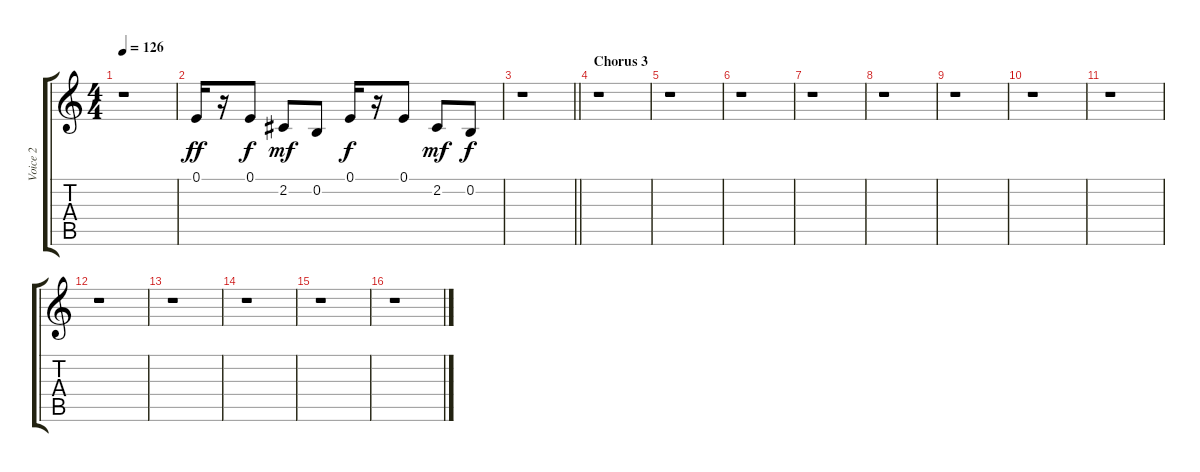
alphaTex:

\track ("Voice 2" "Voice 2") {instrument lead2sawtooth}
\staff {score tabs}
\tuning (E4 B3 G3 D3 A2 E2) {hide}
\ts (4 4)
\tempo 126
\clef g2
\ks c
r.1{dy f} |
0.1.16{dy ff} r.16 0.1.8{dy f} 2.2.8{dy mf} 0.2.8 0.1.16{dy f} r.16 0.1.8 2.2.8{dy mf} 0.2.8{dy f} |
\barLineRight lightlight
r.1 |
\section ("" "Chorus 3")
r.1 |
r.1 |
r.1 |
r.1 |
r.1 |
r.1 |
r.1 |
r.1 |
r.1 |
r.1 |
r.1 |
r.1 |
r.1
